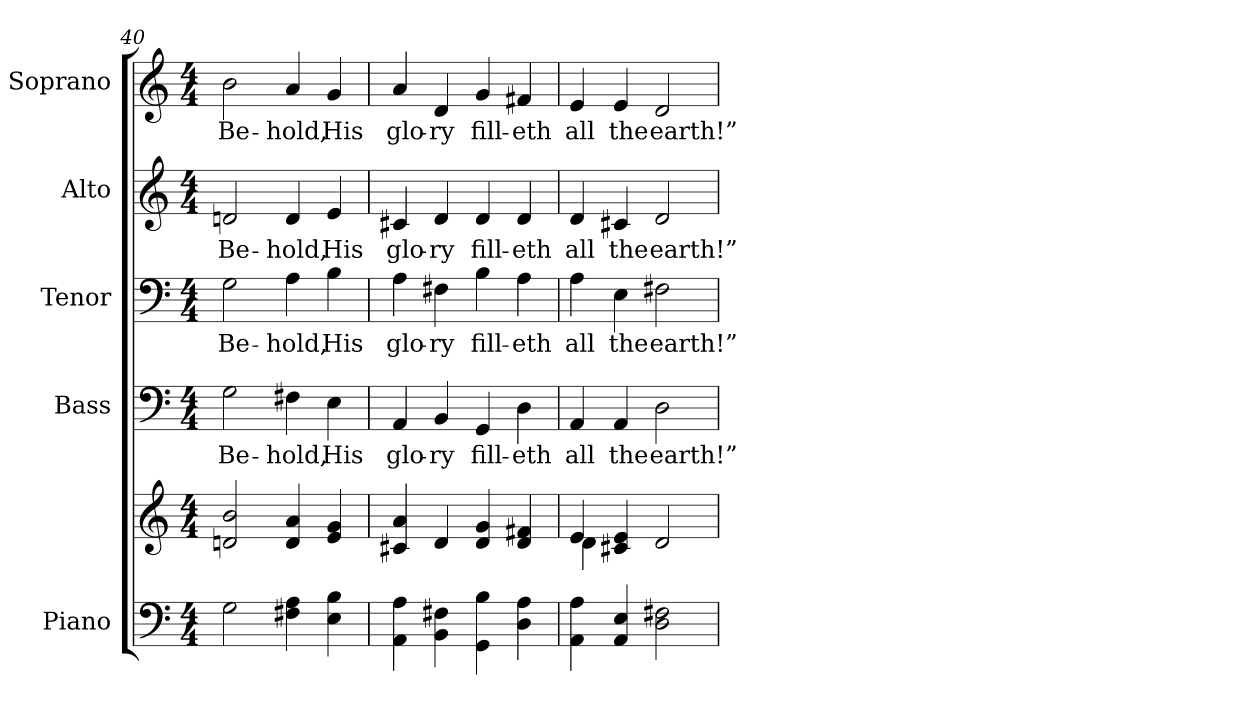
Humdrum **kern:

**kern	**kern	**kern	**text	**kern	**text	**kern	**text	**kern	**text
*part5	*part5	*part4	*part4	*part3	*part3	*part2	*part2	*part1	*part1
*staff6	*staff5	*staff4	*staff4	*staff3	*staff3	*staff2	*staff2	*staff1	*staff1
*I"Piano	*	*I"Bass	*	*I"Tenor	*	*I"Alto	*	*I"Soprano	*
*I'Pno.	*	*I'B.	*	*I'T.	*	*I'A.	*	*I'S.	*
!!LO:PB:g=z
*clefF4	*clefG2	*clefF4	*	*clefF4	*	*clefG2	*	*clefG2	*
*k[]	*k[]	*k[]	*	*k[]	*	*k[]	*	*k[]	*
*C:	*C:	*C:	*	*C:	*	*C:	*	*C:	*
*M4/4	*M4/4	*M4/4	*	*M4/4	*	*M4/4	*	*M4/4	*
=40	=40	=40	=40	=40	=40	=40	=40	=40	=40
!	!	!	!LO:LY:b:color=#000000	!	!	!	!	!	!
!	!	!	!	!	!LO:LY:b:color=#000000	!	!	!	!
!	!	!	!	!	!	!	!LO:LY:b:color=#000000	!	!
!	!	!	!	!	!	!	!	!	!LO:LY:b:color=#000000
2Gi\	2dni/ 2bi	2Gi\	Be-	2Gi\	Be-	2dni/	Be-	2bi\	Be-
!	!	!	!LO:LY:b:color=#000000	!	!	!	!	!	!
!	!	!	!	!	!LO:LY:b:color=#000000	!	!	!	!
!	!	!	!	!	!	!	!LO:LY:b:color=#000000	!	!
!	!	!	!	!	!	!	!	!	!LO:LY:b:color=#000000
4F#Xi\ 4Ai	4di/ 4ai	4F#Xi\	-hold,	4Ai\	-hold,	4di/	-hold,	4ai/	-hold,
!	!	!	!LO:LY:b:color=#000000	!	!	!	!	!	!
!	!	!	!	!	!LO:LY:b:color=#000000	!	!	!	!
!	!	!	!	!	!	!	!LO:LY:b:color=#000000	!	!
!	!	!	!	!	!	!	!	!	!LO:LY:b:color=#000000
4Ei\ 4Bi	4ei/ 4gi	4Ei\	His	4Bi\	His	4ei/	His	4gi/	His
=41	=41	=41	=41	=41	=41	=41	=41	=41	=41
!	!	!	!LO:LY:b:color=#000000	!	!	!	!	!	!
!	!	!	!	!	!LO:LY:b:color=#000000	!	!	!	!
!	!	!	!	!	!	!	!LO:LY:b:color=#000000	!	!
!	!	!	!	!	!	!	!	!	!LO:LY:b:color=#000000
4AAi\ 4Ai	4c#Xi/ 4ai	4AAi/	glo-	4Ai\	glo-	4c#Xi/	glo-	4ai/	glo-
!	!	!	!LO:LY:b:color=#000000	!	!	!	!	!	!
!	!	!	!	!	!LO:LY:b:color=#000000	!	!	!	!
!	!	!	!	!	!	!	!LO:LY:b:color=#000000	!	!
!	!	!	!	!	!	!	!	!	!LO:LY:b:color=#000000
4BBi\ 4F#Xi	4di/	4BBi/	-ry	4F#Xi\	-ry	4di/	-ry	4di/	-ry
!	!	!	!LO:LY:b:color=#000000	!	!	!	!	!	!
!	!	!	!	!	!LO:LY:b:color=#000000	!	!	!	!
!	!	!	!	!	!	!	!LO:LY:b:color=#000000	!	!
!	!	!	!	!	!	!	!	!	!LO:LY:b:color=#000000
4GGi\ 4Bi	4di/ 4gi	4GGi/	fill-	4Bi\	fill-	4di/	fill-	4gi/	fill-
!	!	!	!LO:LY:b:color=#000000	!	!	!	!	!	!
!	!	!	!	!	!LO:LY:b:color=#000000	!	!	!	!
!	!	!	!	!	!	!	!LO:LY:b:color=#000000	!	!
!	!	!	!	!	!	!	!	!	!LO:LY:b:color=#000000
4Di\ 4Ai	4di/ 4f#Xi	4Di\	-eth	4Ai\	-eth	4di/	-eth	4f#Xi/	-eth
=42	=42	=42	=42	=42	=42	=42	=42	=42	=42
*	*^	*	*	*	*	*	*	*	*
!	!	!	!	!LO:LY:b:color=#000000	!	!	!	!	!	!
!	!	!	!	!	!	!LO:LY:b:color=#000000	!	!	!	!
!	!	!	!	!	!	!	!	!LO:LY:b:color=#000000	!	!
!	!	!	!	!	!	!	!	!	!	!LO:LY:b:color=#000000
4AAi\ 4Ai	4ei/	4di\	4AAi/	all	4Ai\	all	4di/	all	4ei/	all
!	!	!	!	!LO:LY:b:color=#000000	!	!	!	!	!	!
!	!	!	!	!	!	!LO:LY:b:color=#000000	!	!	!	!
!	!	!	!	!	!	!	!	!LO:LY:b:color=#000000	!	!
!	!	!	!	!	!	!	!	!	!	!LO:LY:b:color=#000000
4AAi/ 4Ei	4c#Xi/ 4ei	4ryy	4AAi/	the	4Ei\	the	4c#Xi/	the	4ei/	the
!	!	!	!	!LO:LY:b:color=#000000	!	!	!	!	!	!
!	!	!	!	!	!	!LO:LY:b:color=#000000	!	!	!	!
!	!	!	!	!	!	!	!	!LO:LY:b:color=#000000	!	!
!	!	!	!	!	!	!	!	!	!	!LO:LY:b:color=#000000
2Di\ 2F#Xi	2di/	2ryy	2Di\	earth!”	2F#Xi\	earth!”	2di/	earth!”	2di/	earth!”
*	*v	*v	*	*	*	*	*	*	*	*
=	=	=	=	=	=	=	=	=	=
*-	*-	*-	*-	*-	*-	*-	*-	*-	*-
